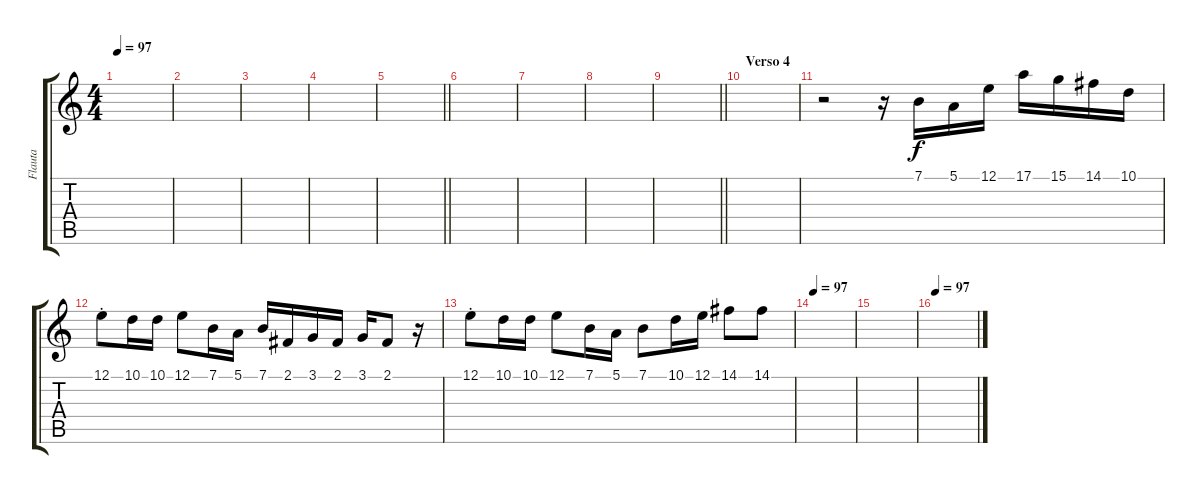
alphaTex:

\track ("Flauta" "Flauta") {instrument panflute}
\staff {score tabs}
\tuning (E4 B3 G3 D3 A2 E2) {hide}
\ts (4 4)
\tempo 97
\clef g2
\ks c
|
|
|
|
\barLineRight lightlight
|
|
|
|
\barLineRight lightlight
|
\section ("" "Verso 4")
|
r.2 r.16 7.1.16 5.1.16 12.1.16 17.1.16 15.1.16 14.1.16 10.1.16 |
12.1{st}.8 10.1.16 10.1.16 12.1.8 7.1.16 5.1.16 7.1.16 2.1.16 3.1.16 2.1.16 3.1.16 2.1.8 r.16 |
12.1{st}.8 10.1.16 10.1.16 12.1.8 7.1.16 5.1.16 7.1.8 10.1.16 12.1.16 14.1.8 14.1.8 |
\tempo 97
|
|
\tempo 97
